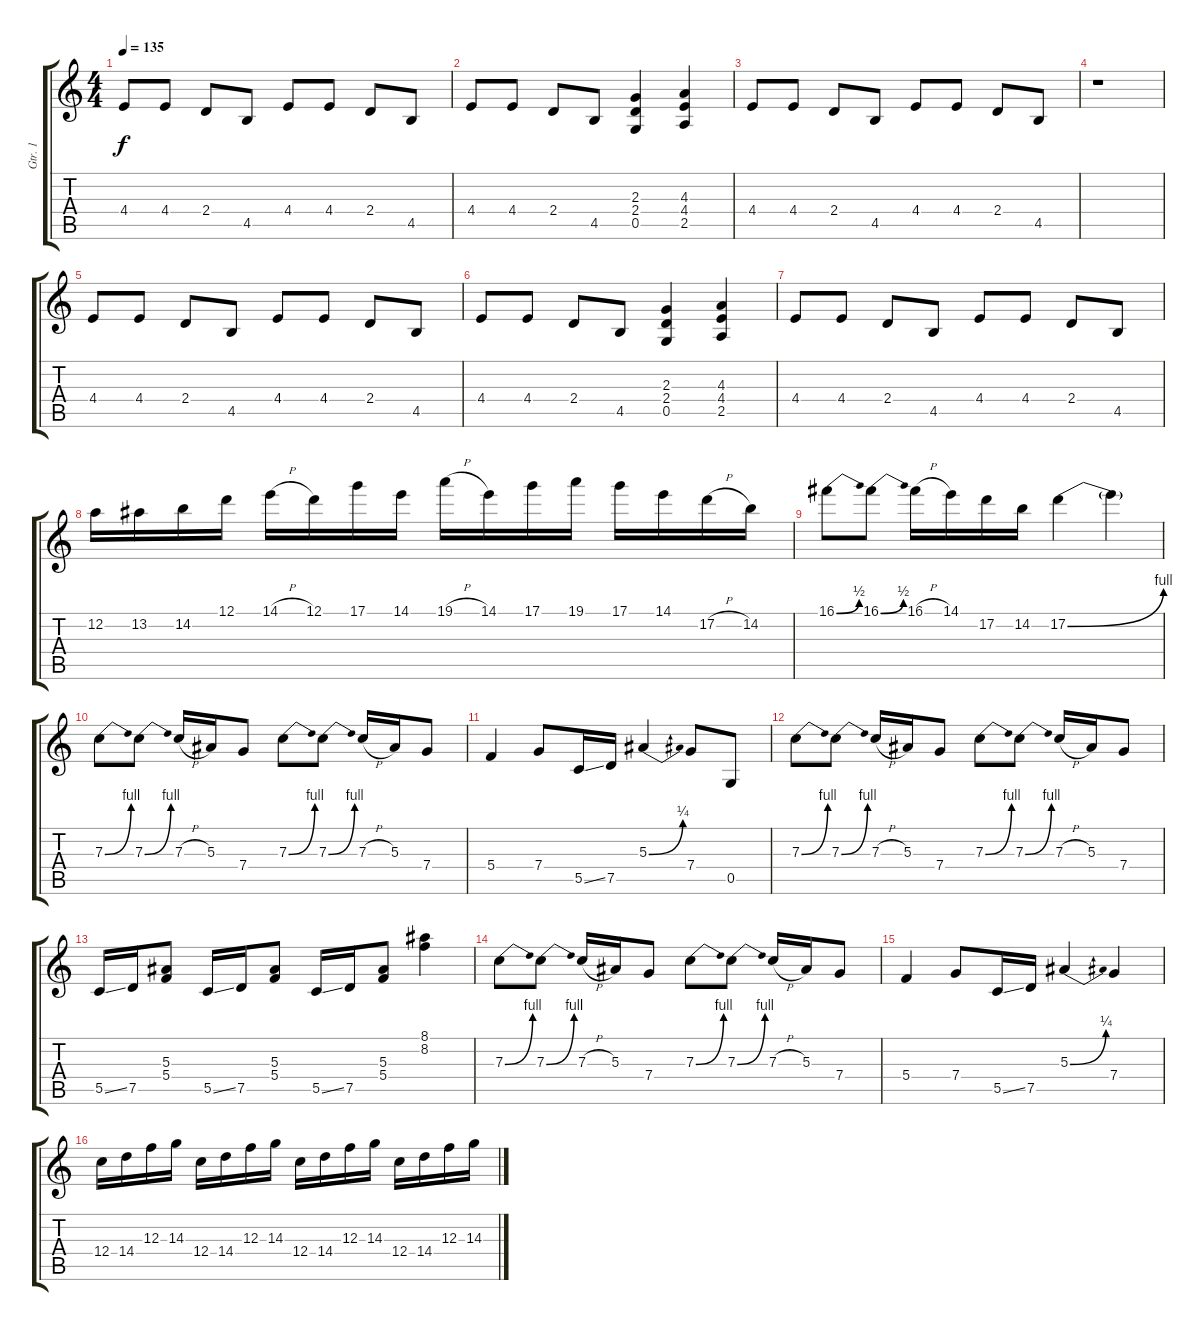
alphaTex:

\track ("Gtr. 1" "Gtr. 1") {instrument distortionguitar}
\staff {score tabs}
\tuning (D4 A3 F3 C3 G2 D2) {hide}
\ts (4 4)
\tempo 135
\clef g2
\ks c
4.4.8{dy f} 4.4.8 2.4.8 4.5.8 4.4.8 4.4.8 2.4.8 4.5.8 |
4.4.8 4.4.8 2.4.8 4.5.8 (2.3 2.4 0.5).4 (4.3 4.4 2.5).4 |
4.4.8 4.4.8 2.4.8 4.5.8 4.4.8 4.4.8 2.4.8 4.5.8 |
r.1 |
4.4.8 4.4.8 2.4.8 4.5.8 4.4.8 4.4.8 2.4.8 4.5.8 |
4.4.8 4.4.8 2.4.8 4.5.8 (2.3 2.4 0.5).4 (4.3 4.4 2.5).4 |
4.4.8 4.4.8 2.4.8 4.5.8 4.4.8 4.4.8 2.4.8 4.5.8 |
12.2.16 13.2.16 14.2.16 12.1.16 14.1{h}.16 12.1.16 17.1.16 14.1.16 19.1{h}.16 14.1.16 17.1.16 19.1.16 17.1.16 14.1.16 17.2{h}.16 14.2.16 |
16.1{be (bend 0 0 60 2)}.8 16.1{be (bend 0 0 60 2)}.8 16.1{h}.16 14.1.16 17.2.16 14.2.16 17.2{be (bend 0 0 60 4)}.4 17.2{t}.4 |
7.3{be (bend 0 0 60 4)}.8 7.3{be (bend 0 0 60 4)}.8 7.3{h}.16 5.3.16 7.4.8 7.3{be (bend 0 0 60 4)}.8 7.3{be (bend 0 0 60 4)}.8 7.3{h}.16 5.3.16 7.4.8 |
5.4.4 7.4.8 5.5{ss}.16 7.5.16 5.3{be (bend 0 0 60 1)}.4 7.4.8 0.5.8 |
7.3{be (bend 0 0 60 4)}.8 7.3{be (bend 0 0 60 4)}.8 7.3{h}.16 5.3.16 7.4.8 7.3{be (bend 0 0 60 4)}.8 7.3{be (bend 0 0 60 4)}.8 7.3{h}.16 5.3.16 7.4.8 |
5.5{ss}.16 7.5.16 (5.3 5.4).8 5.5{ss}.16 7.5.16 (5.3 5.4).8 5.5{ss}.16 7.5.16 (5.3 5.4).8 (8.1 8.2).4 |
7.3{be (bend 0 0 60 4)}.8 7.3{be (bend 0 0 60 4)}.8 7.3{h}.16 5.3.16 7.4.8 7.3{be (bend 0 0 60 4)}.8 7.3{be (bend 0 0 60 4)}.8 7.3{h}.16 5.3.16 7.4.8 |
5.4.4 7.4.8 5.5{ss}.16 7.5.16 5.3{be (bend 0 0 60 1)}.4 7.4.4 |
12.4.16 14.4.16 12.3.16 14.3.16 12.4.16 14.4.16 12.3.16 14.3.16 12.4.16 14.4.16 12.3.16 14.3.16 12.4.16 14.4.16 12.3.16 14.3.16
